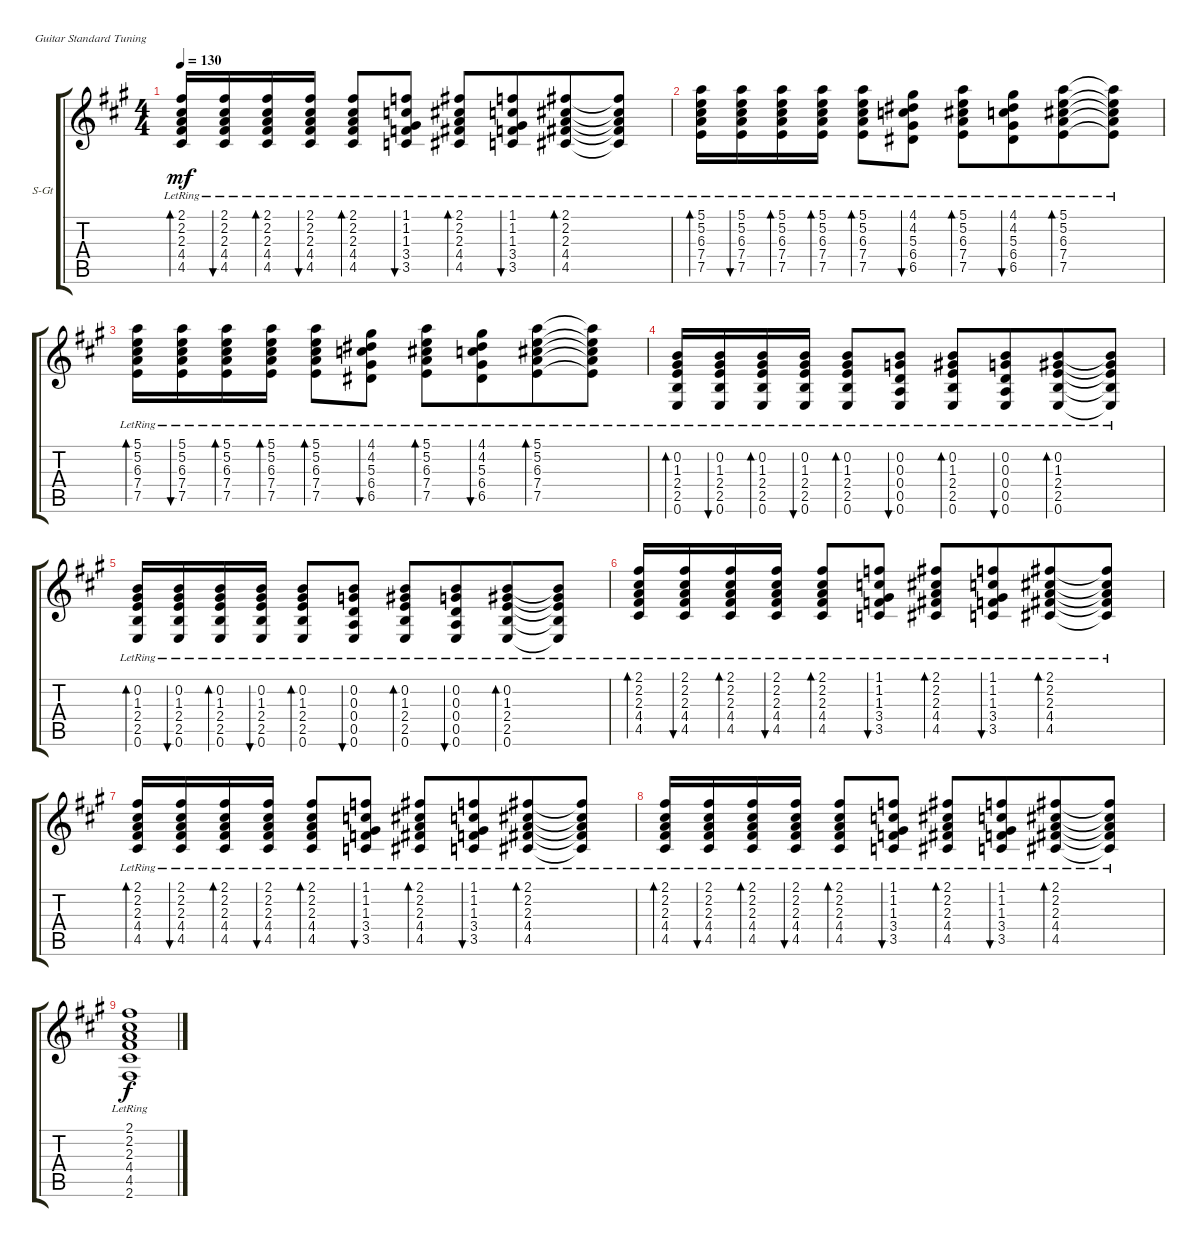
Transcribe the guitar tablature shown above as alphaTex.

\defaultSystemsLayout 4
\bracketExtendMode groupsimilarinstruments
\firstSystemTrackNameOrientation horizontal
\otherSystemsTrackNameOrientation horizontal
\track ("Steel Guitar" "S-Gt") {instrument acousticguitarsteel}
\staff {score tabs}
\tuning (E4 B3 G3 D3 A2 E2)
\ts (4 4)
\tempo 130
\clef g2
\ks f#minor
(2.1{lr} 2.2{lr} 2.3{lr} 4.4{lr} 4.5{lr}).16{bd 30 dy mf} (2.1{lr} 2.2{lr} 2.3{lr} 4.4{lr} 4.5{lr}).16{bu 30} (2.1{lr} 2.2{lr} 2.3{lr} 4.4{lr} 4.5{lr}).16{bd 30} (2.1{lr} 2.2{lr} 2.3{lr} 4.4{lr} 4.5{lr}).16{bu 30} (2.1{lr} 2.2{lr} 2.3{lr} 4.4{lr} 4.5{lr}).8{bd 30} (1.1{lr} 1.2{lr} 1.3{lr} 3.4{lr} 3.5{lr}).8{bu 30} (2.1{lr} 2.2{lr} 2.3{lr} 4.4{lr} 4.5{lr}).8{bd 30} (1.1{lr} 1.2{lr} 1.3{lr} 3.4{lr} 3.5{lr}).8{bu 30 beam merge} (2.1{lr} 2.2{lr} 2.3{lr} 4.4{lr} 4.5{lr}).8{bd 30} (2.1{lr t} 2.2{lr t} 2.3{lr t} 4.4{lr t} 4.5{lr t}).8 |
(5.1{lr} 5.2{lr} 6.3{lr} 7.4{lr} 7.5{lr}).16{bd 30} (5.1{lr} 5.2{lr} 6.3{lr} 7.4{lr} 7.5{lr}).16{bu 30} (5.1{lr} 5.2{lr} 6.3{lr} 7.4{lr} 7.5{lr}).16{bd 30} (5.1{lr} 5.2{lr} 6.3{lr} 7.4{lr} 7.5{lr}).16{bd 30} (5.1{lr} 5.2{lr} 6.3{lr} 7.4{lr} 7.5{lr}).8{bd 30} (4.1{lr} 4.2{lr} 5.3{lr} 6.4{lr} 6.5{lr}).8{bu 30} (5.1{lr} 5.2{lr} 6.3{lr} 7.4{lr} 7.5{lr}).8{bd 30} (4.1{lr} 4.2{lr} 5.3{lr} 6.4{lr} 6.5{lr}).8{bu 30 beam merge} (5.1{lr} 5.2{lr} 6.3{lr} 7.4{lr} 7.5{lr}).8{bd 30} (5.1{lr t} 5.2{lr t} 6.3{lr t} 7.4{lr t} 7.5{lr t}).8 |
(5.1{lr} 5.2{lr} 6.3{lr} 7.4{lr} 7.5{lr}).16{bd 30} (5.1{lr} 5.2{lr} 6.3{lr} 7.4{lr} 7.5{lr}).16{bu 30} (5.1{lr} 5.2{lr} 6.3{lr} 7.4{lr} 7.5{lr}).16{bd 30} (5.1{lr} 5.2{lr} 6.3{lr} 7.4{lr} 7.5{lr}).16{bd 30} (5.1{lr} 5.2{lr} 6.3{lr} 7.4{lr} 7.5{lr}).8{bd 30} (4.1{lr} 4.2{lr} 5.3{lr} 6.4{lr} 6.5{lr}).8{bu 30} (5.1{lr} 5.2{lr} 6.3{lr} 7.4{lr} 7.5{lr}).8{bd 30} (4.1{lr} 4.2{lr} 5.3{lr} 6.4{lr} 6.5{lr}).8{bu 30 beam merge} (5.1{lr} 5.2{lr} 6.3{lr} 7.4{lr} 7.5{lr}).8{bd 30} (5.1{lr t} 5.2{lr t} 6.3{lr t} 7.4{lr t} 7.5{lr t}).8 |
(0.2{lr} 1.3{lr} 2.4{lr} 2.5{lr} 0.6{lr}).16{bd 30} (0.2{lr} 1.3{lr} 2.4{lr} 2.5{lr} 0.6{lr}).16{bu 30} (0.2{lr} 1.3{lr} 2.4{lr} 2.5{lr} 0.6{lr}).16{bd 30} (0.2{lr} 1.3{lr} 2.4{lr} 2.5{lr} 0.6{lr}).16{bu 30} (0.2{lr} 1.3{lr} 2.4{lr} 2.5{lr} 0.6{lr}).8{bd 30} (0.2{lr} 0.3{lr} 0.4{lr} 0.5{lr} 0.6{lr}).8{bu 30} (0.2{lr} 1.3{lr} 2.4{lr} 2.5{lr} 0.6{lr}).8{bd 30} (0.2{lr} 0.3{lr} 0.4{lr} 0.5{lr} 0.6{lr}).8{bu 30 beam merge} (0.2{lr} 1.3{lr} 2.4{lr} 2.5{lr} 0.6{lr}).8{bd 30} (0.2{lr t} 1.3{lr t} 2.4{lr t} 2.5{lr t} 0.6{lr t}).8 |
(0.2{lr} 1.3{lr} 2.4{lr} 2.5{lr} 0.6{lr}).16{bd 30} (0.2{lr} 1.3{lr} 2.4{lr} 2.5{lr} 0.6{lr}).16{bu 30} (0.2{lr} 1.3{lr} 2.4{lr} 2.5{lr} 0.6{lr}).16{bd 30} (0.2{lr} 1.3{lr} 2.4{lr} 2.5{lr} 0.6{lr}).16{bu 30} (0.2{lr} 1.3{lr} 2.4{lr} 2.5{lr} 0.6{lr}).8{bd 30} (0.2{lr} 0.3{lr} 0.4{lr} 0.5{lr} 0.6{lr}).8{bu 30} (0.2{lr} 1.3{lr} 2.4{lr} 2.5{lr} 0.6{lr}).8{bd 30} (0.2{lr} 0.3{lr} 0.4{lr} 0.5{lr} 0.6{lr}).8{bu 30 beam merge} (0.2{lr} 1.3{lr} 2.4{lr} 2.5{lr} 0.6{lr}).8{bd 30} (0.2{lr t} 1.3{lr t} 2.4{lr t} 2.5{lr t} 0.6{lr t}).8 |
(2.1{lr} 2.2{lr} 2.3{lr} 4.4{lr} 4.5{lr}).16{bd 30} (2.1{lr} 2.2{lr} 2.3{lr} 4.4{lr} 4.5{lr}).16{bu 30} (2.1{lr} 2.2{lr} 2.3{lr} 4.4{lr} 4.5{lr}).16{bd 30} (2.1{lr} 2.2{lr} 2.3{lr} 4.4{lr} 4.5{lr}).16{bu 30} (2.1{lr} 2.2{lr} 2.3{lr} 4.4{lr} 4.5{lr}).8{bd 30} (1.1{lr} 1.2{lr} 1.3{lr} 3.4{lr} 3.5{lr}).8{bu 30} (2.1{lr} 2.2{lr} 2.3{lr} 4.4{lr} 4.5{lr}).8{bd 30} (1.1{lr} 1.2{lr} 1.3{lr} 3.4{lr} 3.5{lr}).8{bu 30 beam merge} (2.1{lr} 2.2{lr} 2.3{lr} 4.4{lr} 4.5{lr}).8{bd 30} (2.1{lr t} 2.2{lr t} 2.3{lr t} 4.4{lr t} 4.5{lr t}).8 |
(2.1{lr} 2.2{lr} 2.3{lr} 4.4{lr} 4.5{lr}).16{bd 30} (2.1{lr} 2.2{lr} 2.3{lr} 4.4{lr} 4.5{lr}).16{bu 30} (2.1{lr} 2.2{lr} 2.3{lr} 4.4{lr} 4.5{lr}).16{bd 30} (2.1{lr} 2.2{lr} 2.3{lr} 4.4{lr} 4.5{lr}).16{bu 30} (2.1{lr} 2.2{lr} 2.3{lr} 4.4{lr} 4.5{lr}).8{bd 30} (1.1{lr} 1.2{lr} 1.3{lr} 3.4{lr} 3.5{lr}).8{bu 30} (2.1{lr} 2.2{lr} 2.3{lr} 4.4{lr} 4.5{lr}).8{bd 30} (1.1{lr} 1.2{lr} 1.3{lr} 3.4{lr} 3.5{lr}).8{bu 30 beam merge} (2.1{lr} 2.2{lr} 2.3{lr} 4.4{lr} 4.5{lr}).8{bd 30} (2.1{lr t} 2.2{lr t} 2.3{lr t} 4.4{lr t} 4.5{lr t}).8 |
(2.1{lr} 2.2{lr} 2.3{lr} 4.4{lr} 4.5{lr}).16{bd 30} (2.1{lr} 2.2{lr} 2.3{lr} 4.4{lr} 4.5{lr}).16{bu 30} (2.1{lr} 2.2{lr} 2.3{lr} 4.4{lr} 4.5{lr}).16{bd 30} (2.1{lr} 2.2{lr} 2.3{lr} 4.4{lr} 4.5{lr}).16{bu 30} (2.1{lr} 2.2{lr} 2.3{lr} 4.4{lr} 4.5{lr}).8{bd 30} (1.1{lr} 1.2{lr} 1.3{lr} 3.4{lr} 3.5{lr}).8{bu 30} (2.1{lr} 2.2{lr} 2.3{lr} 4.4{lr} 4.5{lr}).8{bd 30} (1.1{lr} 1.2{lr} 1.3{lr} 3.4{lr} 3.5{lr}).8{bu 30 beam merge} (2.1{lr} 2.2{lr} 2.3{lr} 4.4{lr} 4.5{lr}).8{bd 30} (2.1{lr t} 2.2{lr t} 2.3{lr t} 4.4{lr t} 4.5{lr t}).8 |
(2.1{lr} 2.2{lr} 2.3{lr} 4.4{lr} 4.5{lr} 2.6{lr}).1{dy f}
